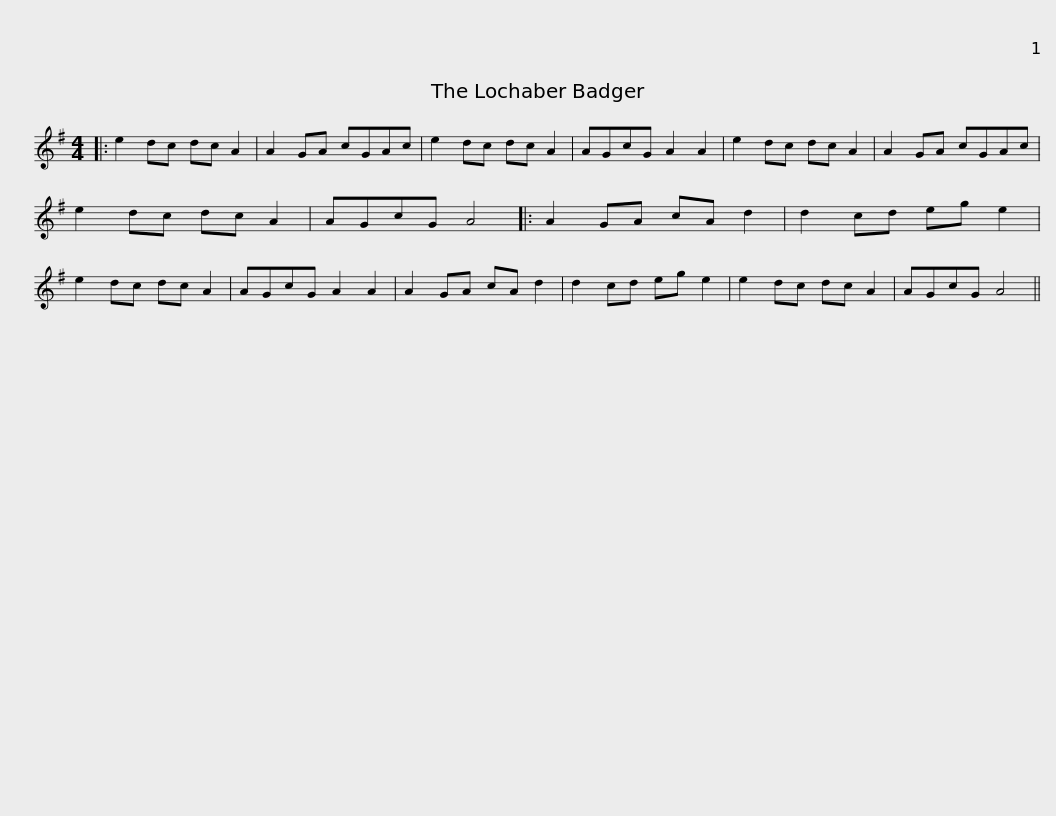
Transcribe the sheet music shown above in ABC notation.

X:1
L:1/8
M:4/4
I:linebreak $
K:G
V:1 treble
V:1
|: e2 dc dc A2 | A2 GA cGAc | e2 dc dc A2 | AGcG A2 A2 | e2 dc dc A2 | %5
 A2 GA cGAc |$ e2 dc dc A2 | AGcG A4 |: A2 GA cA d2 | d2 cd eg e2 | %10
 e2 dc dc A2 | AGcG A2 A2 | A2 GA cA d2 |$ d2 cd eg e2 | e2 dc dc A2 | %15
 AGcG A4 || %16
